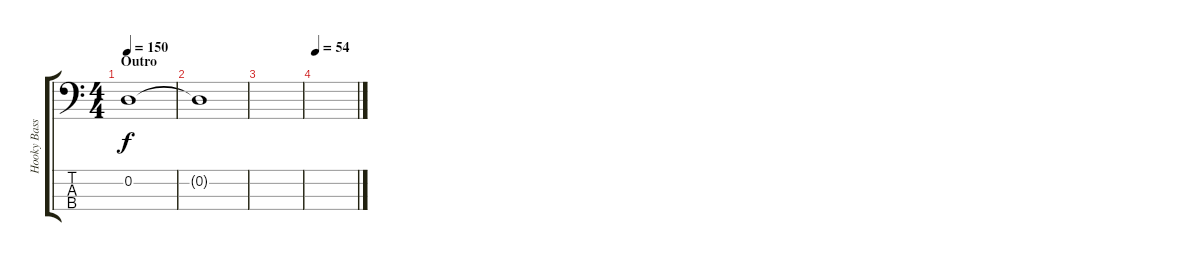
\track ("Hooky Bass" "Hooky Bass") {instrument electricbasspick}
\staff {score tabs}
\tuning (G2 D2 A1 E1) {hide}
\ts (4 4)
\section ("" "Outro")
\tempo 150
\clef f4
\ks c
0.2.1{dy f} |
0.2{t}.1 |
|
\tempo 54
